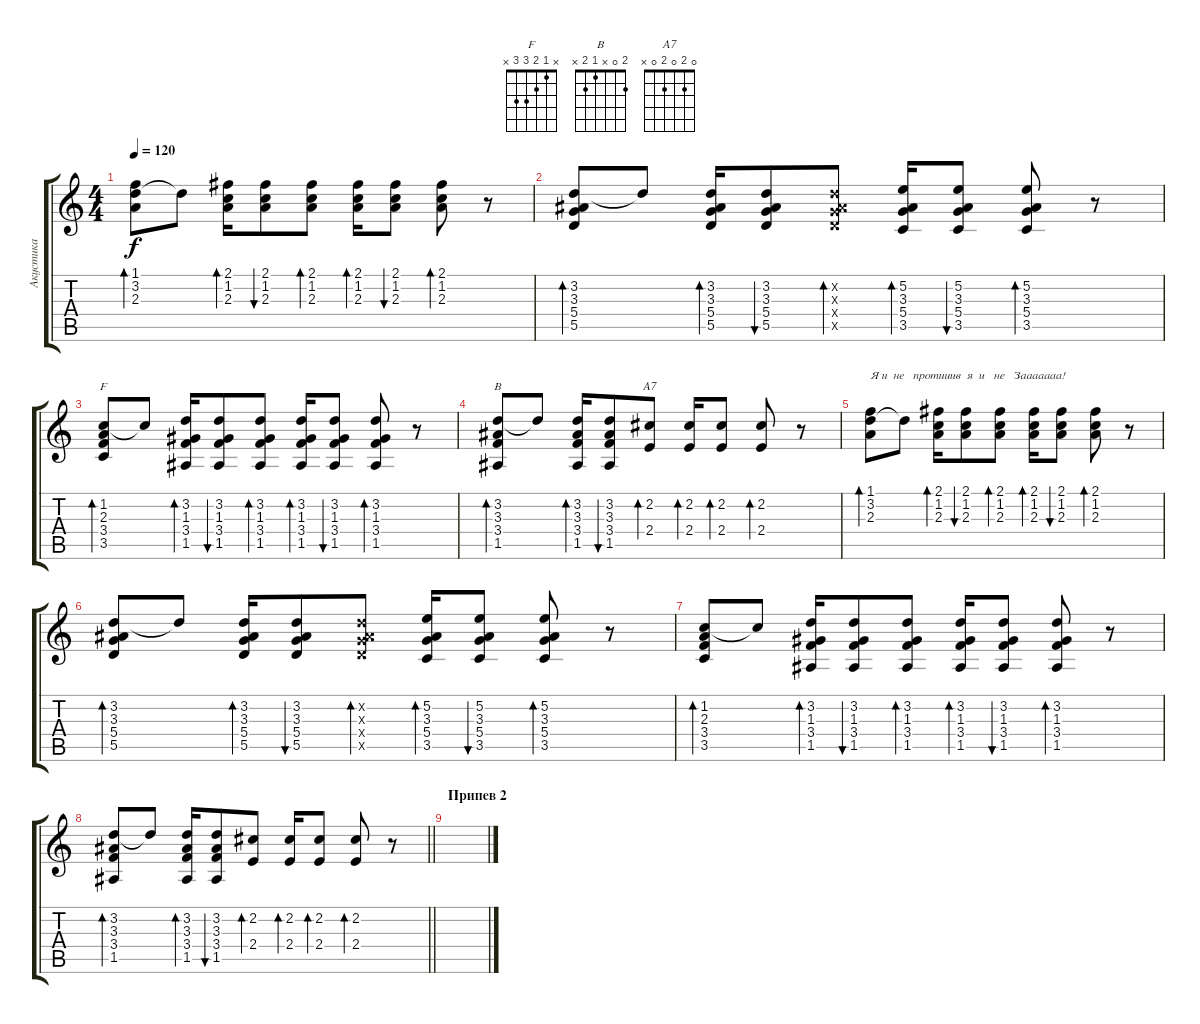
\track ("Акустика" "Акустика") {instrument acousticguitarnylon}
\staff {score tabs}
\tuning (E4 B3 G3 D3 A2 E2) {hide}
\chord ("F" x 1 2 3 3 x)
\chord ("B" 2 0 x 1 2 x)
\chord ("A7" 0 2 0 2 0 x)
\ts (4 4)
\tempo 120
\clef g2
\ks c
(1.1 3.2 2.3).8{bd 120 dy f} 3.2{t}.8 (2.1 1.2 2.3).16{bd 120} (2.1 1.2 2.3).8{bu 120} (2.1 1.2 2.3).8{bd 120} (2.1 1.2 2.3).16{bd 120} (2.1 1.2 2.3).8{bu 120} (2.1 1.2 2.3).8{bd 120} r.8 |
(3.2 3.3 5.4 5.5).8{bd 120} 3.2{t}.8 (3.2 3.3 5.4 5.5).16{bd 120} (3.2 3.3 5.4 5.5).8{bu 120} (3.2{x} 3.3{x} 5.4{x} 5.5{x}).8{bd 120} (5.2 3.3 5.4 3.5).16{bd 120} (5.2 3.3 5.4 3.5).8{bu 120} (5.2 3.3 5.4 3.5).8{bd 120} r.8 |
(1.2 2.3 3.4 3.5).8{bd 120 ch "F"} 1.2{t}.8 (3.2 1.3 3.4 1.5).16{bd 120} (3.2 1.3 3.4 1.5).8{bu 120} (3.2 1.3 3.4 1.5).8{bd 120} (3.2 1.3 3.4 1.5).16{bd 120} (3.2 1.3 3.4 1.5).8{bu 120} (3.2 1.3 3.4 1.5).8{bd 120} r.8 |
(3.2 3.3 3.4 1.5).8{bd 120 ch "B"} 3.2{t}.8 (3.2 3.3 3.4 1.5).16{bd 120} (3.2 3.3 3.4 1.5).8{bu 120} (2.2 2.4).8{bd 480 ch "A7"} (2.2 2.4).16{bd 480} (2.2 2.4).8{bd 480} (2.2 2.4).8{bd 480} r.8 |
(1.1 3.2 2.3).8{bd 120 txt "Я и  не   протииив  я  и   не   Зааааааа!"} 3.2{t}.8 (2.1 1.2 2.3).16{bd 120} (2.1 1.2 2.3).8{bu 120} (2.1 1.2 2.3).8{bd 120} (2.1 1.2 2.3).16{bd 120} (2.1 1.2 2.3).8{bu 120} (2.1 1.2 2.3).8{bd 120} r.8 |
(3.2 3.3 5.4 5.5).8{bd 120} 3.2{t}.8 (3.2 3.3 5.4 5.5).16{bd 120} (3.2 3.3 5.4 5.5).8{bu 120} (3.2{x} 3.3{x} 5.4{x} 5.5{x}).8{bd 120} (5.2 3.3 5.4 3.5).16{bd 120} (5.2 3.3 5.4 3.5).8{bu 120} (5.2 3.3 5.4 3.5).8{bd 120} r.8 |
(1.2 2.3 3.4 3.5).8{bd 120} 1.2{t}.8 (3.2 1.3 3.4 1.5).16{bd 120} (3.2 1.3 3.4 1.5).8{bu 120} (3.2 1.3 3.4 1.5).8{bd 120} (3.2 1.3 3.4 1.5).16{bd 120} (3.2 1.3 3.4 1.5).8{bu 120} (3.2 1.3 3.4 1.5).8{bd 120} r.8 |
\barLineRight lightlight
(3.2 3.3 3.4 1.5).8{bd 120} 3.2{t}.8 (3.2 3.3 3.4 1.5).16{bd 120} (3.2 3.3 3.4 1.5).8{bu 120} (2.2 2.4).8{bd 480} (2.2 2.4).16{bd 480} (2.2 2.4).8{bd 480} (2.2 2.4).8{bd 480} r.8 |
\section ("" "Припев 2")
